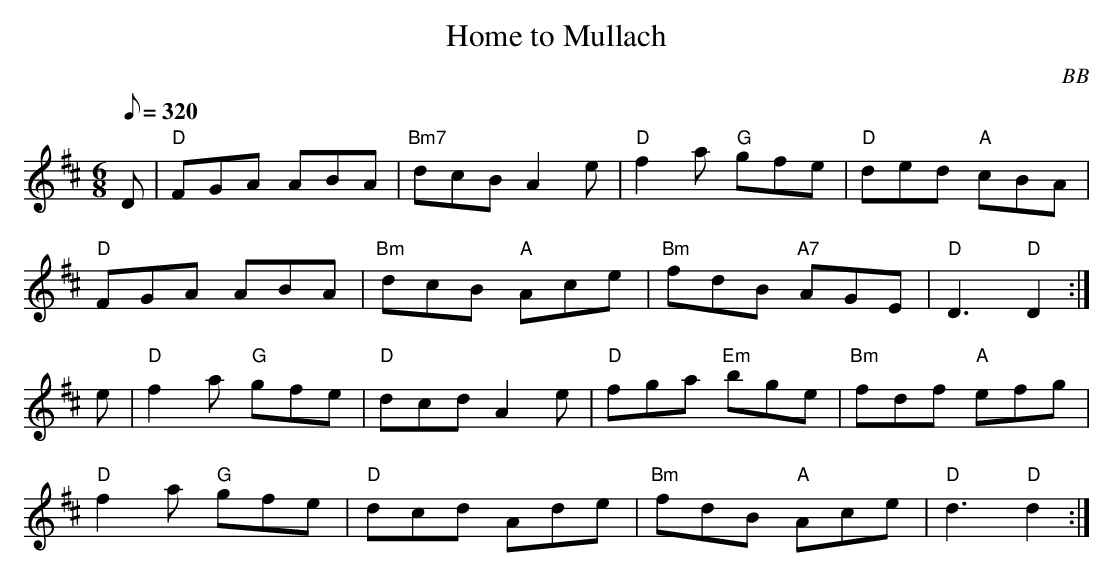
X:1
T: Home to Mullach
C: BB
Q: 1/8=320
M: 6/8
L: 1/8
K: D
D |"D"FGA ABA |"Bm7"dcB A2 e | "D"f2 a "G"gfe | "D"ded "A"cBA |
"D"FGA ABA | "Bm"dcB "A"Ace | "Bm"fdB "A7"AGE | "D"D3 "D"D2 :|
e |"D"f2 a "G"gfe | "D"dcd A2 e | "D"fga "Em"bge | "Bm"fdf "A"efg |
"D"f2 a "G"gfe | "D"dcd Ade | "Bm"fdB "A"Ace | "D"d3"D"d2 :|
